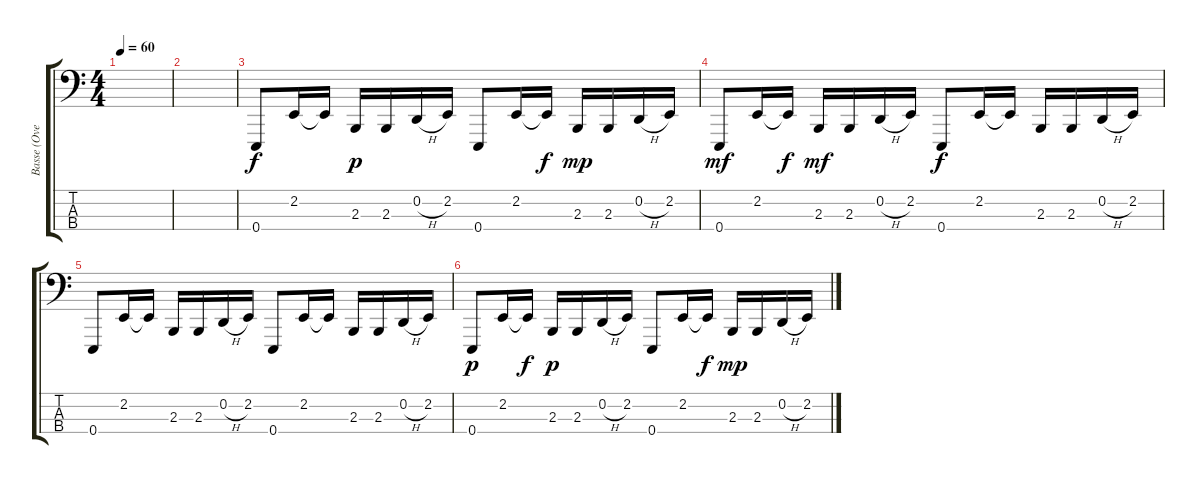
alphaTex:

\track ("Basse (Overdub)" "Basse (Ove") {instrument synthbrass1}
\staff {score tabs}
\tuning (G2 D2 A1 E1) {hide}
\ts (4 4)
\tempo 60
\clef f4
\ks c
|
|
0.4.8 2.2.16 2.2{t}.16{dy f} 2.3.16{dy p} 2.3.16 0.2{h}.16 2.2.16 0.4.8 2.2.16 2.2{t}.16{dy f} 2.3.16{dy mp} 2.3.16 0.2{h}.16 2.2.16 |
0.4.8{dy mf} 2.2.16 2.2{t}.16{dy f} 2.3.16{dy mf} 2.3.16 0.2{h}.16 2.2.16 0.4.8{dy f} 2.2.16 2.2{t}.16 2.3.16 2.3.16 0.2{h}.16 2.2.16 |
0.4.8 2.2.16 2.2{t}.16 2.3.16 2.3.16 0.2{h}.16 2.2.16 0.4.8 2.2.16 2.2{t}.16 2.3.16 2.3.16 0.2{h}.16 2.2.16 |
0.4.8{dy p} 2.2.16 2.2{t}.16{dy f} 2.3.16{dy p} 2.3.16 0.2{h}.16 2.2.16 0.4.8 2.2.16 2.2{t}.16{dy f} 2.3.16{dy mp} 2.3.16 0.2{h}.16 2.2.16
